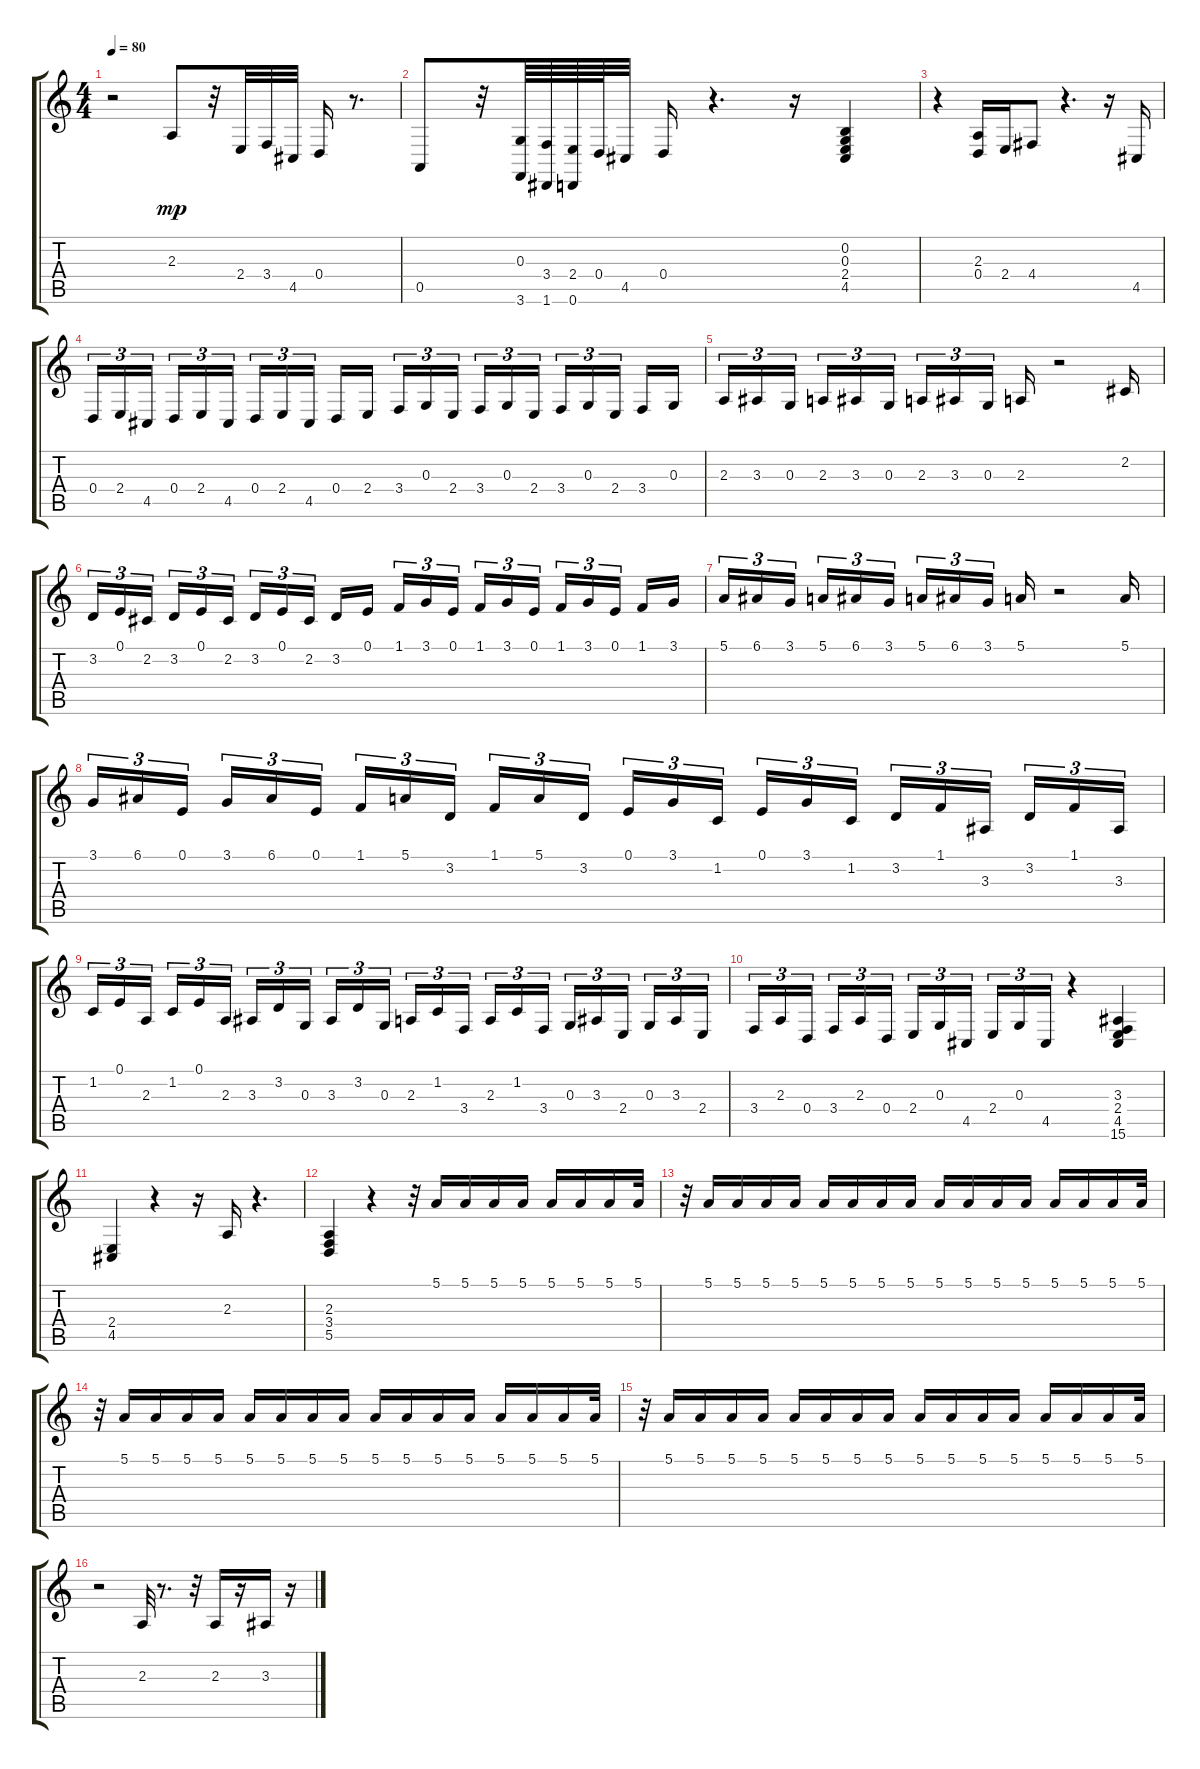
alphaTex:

\track "" {instrument churchorgan}
\staff {score tabs}
\tuning (E4 B3 G3 D3 A2 D2) {hide}
\ts (4 4)
\tempo 80
\clef g2
\ks c
r.2{dy mp instrument churchorgan} 2.3.8 r.32 2.4.32 3.4.32 4.5.32 0.4.16 r.8{d} |
0.5.8 r.32 (0.3 3.6).64 (3.4 1.6).64 (2.4 0.6).64 0.4.64 4.5.32 0.4.16 r.4{d} r.16 (0.2 0.3 2.4 4.5).4 |
r.4 (2.3 0.4).16 2.4.16 4.4.8 r.4{d} r.16 4.5.16 |
0.4.16{tu (3 2)} 2.4.16{tu (3 2)} 4.5.16{tu (3 2)} 0.4.16{tu (3 2)} 2.4.16{tu (3 2)} 4.5.16{tu (3 2)} 0.4.16{tu (3 2)} 2.4.16{tu (3 2)} 4.5.16{tu (3 2)} 0.4.16 2.4.16 3.4.16{tu (3 2)} 0.3.16{tu (3 2)} 2.4.16{tu (3 2)} 3.4.16{tu (3 2)} 0.3.16{tu (3 2)} 2.4.16{tu (3 2)} 3.4.16{tu (3 2)} 0.3.16{tu (3 2)} 2.4.16{tu (3 2)} 3.4.16 0.3.16 |
2.3.16{tu (3 2)} 3.3.16{tu (3 2)} 0.3.16{tu (3 2)} 2.3.16{tu (3 2)} 3.3.16{tu (3 2)} 0.3.16{tu (3 2)} 2.3.16{tu (3 2)} 3.3.16{tu (3 2)} 0.3.16{tu (3 2)} 2.3.16 r.2 2.2.16 |
3.2.16{tu (3 2)} 0.1.16{tu (3 2)} 2.2.16{tu (3 2)} 3.2.16{tu (3 2)} 0.1.16{tu (3 2)} 2.2.16{tu (3 2)} 3.2.16{tu (3 2)} 0.1.16{tu (3 2)} 2.2.16{tu (3 2)} 3.2.16 0.1.16 1.1.16{tu (3 2)} 3.1.16{tu (3 2)} 0.1.16{tu (3 2)} 1.1.16{tu (3 2)} 3.1.16{tu (3 2)} 0.1.16{tu (3 2)} 1.1.16{tu (3 2)} 3.1.16{tu (3 2)} 0.1.16{tu (3 2)} 1.1.16 3.1.16 |
5.1.16{tu (3 2)} 6.1.16{tu (3 2)} 3.1.16{tu (3 2)} 5.1.16{tu (3 2)} 6.1.16{tu (3 2)} 3.1.16{tu (3 2)} 5.1.16{tu (3 2)} 6.1.16{tu (3 2)} 3.1.16{tu (3 2)} 5.1.16 r.2 5.1.16 |
3.1.16{tu (3 2)} 6.1.16{tu (3 2)} 0.1.16{tu (3 2)} 3.1.16{tu (3 2)} 6.1.16{tu (3 2)} 0.1.16{tu (3 2)} 1.1.16{tu (3 2)} 5.1.16{tu (3 2)} 3.2.16{tu (3 2)} 1.1.16{tu (3 2)} 5.1.16{tu (3 2)} 3.2.16{tu (3 2)} 0.1.16{tu (3 2)} 3.1.16{tu (3 2)} 1.2.16{tu (3 2)} 0.1.16{tu (3 2)} 3.1.16{tu (3 2)} 1.2.16{tu (3 2)} 3.2.16{tu (3 2)} 1.1.16{tu (3 2)} 3.3.16{tu (3 2)} 3.2.16{tu (3 2)} 1.1.16{tu (3 2)} 3.3.16{tu (3 2)} |
1.2.16{tu (3 2)} 0.1.16{tu (3 2)} 2.3.16{tu (3 2)} 1.2.16{tu (3 2)} 0.1.16{tu (3 2)} 2.3.16{tu (3 2)} 3.3.16{tu (3 2)} 3.2.16{tu (3 2)} 0.3.16{tu (3 2)} 3.3.16{tu (3 2)} 3.2.16{tu (3 2)} 0.3.16{tu (3 2)} 2.3.16{tu (3 2)} 1.2.16{tu (3 2)} 3.4.16{tu (3 2)} 2.3.16{tu (3 2)} 1.2.16{tu (3 2)} 3.4.16{tu (3 2)} 0.3.16{tu (3 2)} 3.3.16{tu (3 2)} 2.4.16{tu (3 2)} 0.3.16{tu (3 2)} 3.3.16{tu (3 2)} 2.4.16{tu (3 2)} |
3.4.16{tu (3 2)} 2.3.16{tu (3 2)} 0.4.16{tu (3 2)} 3.4.16{tu (3 2)} 2.3.16{tu (3 2)} 0.4.16{tu (3 2)} 2.4.16{tu (3 2)} 0.3.16{tu (3 2)} 4.5.16{tu (3 2)} 2.4.16{tu (3 2)} 0.3.16{tu (3 2)} 4.5.16{tu (3 2)} r.4 (3.3 2.4 4.5 15.6).4 |
(2.4 4.5).4 r.4 r.16 2.3.16 r.4{d} |
(2.3 3.4 5.5).4 r.4 r.32 5.1.16 5.1.16 5.1.16 5.1.16 5.1.16 5.1.16 5.1.16 5.1.32 |
r.32 5.1.16 5.1.16 5.1.16 5.1.16 5.1.16 5.1.16 5.1.16 5.1.16 5.1.16 5.1.16 5.1.16 5.1.16 5.1.16 5.1.16 5.1.16 5.1.32 |
r.32 5.1.16 5.1.16 5.1.16 5.1.16 5.1.16 5.1.16 5.1.16 5.1.16 5.1.16 5.1.16 5.1.16 5.1.16 5.1.16 5.1.16 5.1.16 5.1.32 |
r.32 5.1.16 5.1.16 5.1.16 5.1.16 5.1.16 5.1.16 5.1.16 5.1.16 5.1.16 5.1.16 5.1.16 5.1.16 5.1.16 5.1.16 5.1.16 5.1.32 |
r.2 2.3.32 r.8{d} r.32 2.3.16 r.16 3.3.16 r.16
